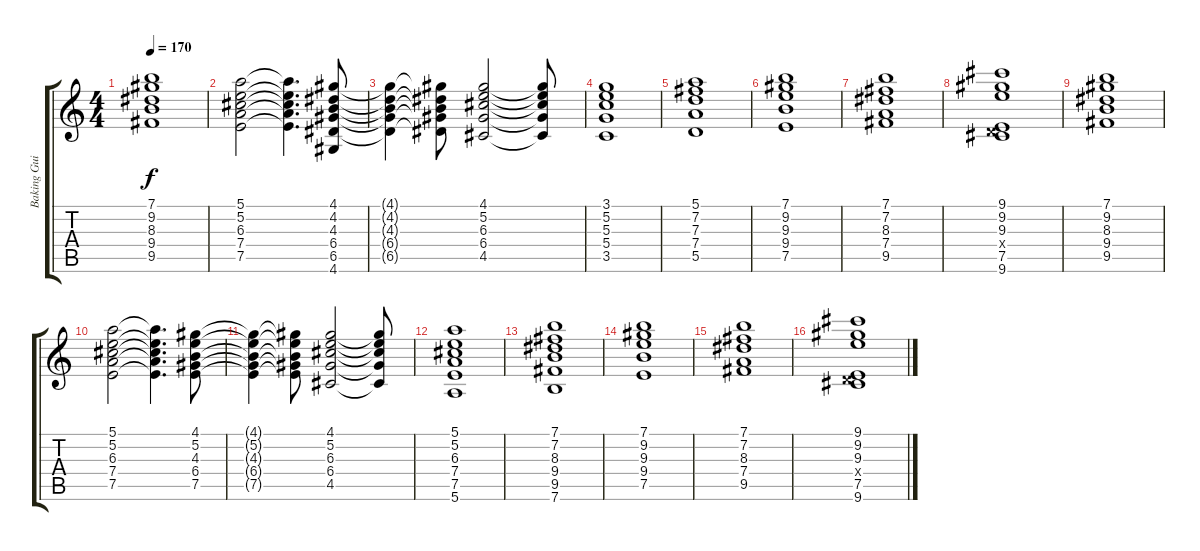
\track ("Baking Guitar" "Baking Gui") {instrument distortionguitar}
\staff {score tabs}
\tuning (E4 B3 G3 D3 A2 E2) {hide}
\ts (4 4)
\tempo 170
\clef g2
\ks c
(7.1 9.2 8.3 9.4 9.5).1{dy f} |
(5.1 5.2 6.3 7.4 7.5).2 (5.1{t} 5.2{t} 6.3{t} 7.4{t} 7.5{t}).4{d} (4.1 4.2 4.3 6.4 6.5 4.6).8 |
(4.1{t} 4.2{t} 4.3{t} 6.4{t} 6.5{t}).4 (4.1{t} 4.2{t} 4.3{t} 6.4{t} 6.5{t}).8 (4.1 5.2 6.3 6.4 4.5).2 (4.1{t} 5.2{t} 6.3{t} 6.4{t} 4.5{t}).8 |
(3.1 5.2 5.3 5.4 3.5).1 |
(5.1 7.2 7.3 7.4 5.5).1 |
(7.1 9.2 9.3 9.4 7.5).1 |
(7.1 7.2 8.3 7.4 9.5).1 |
(9.1 9.2 9.3 0.4{x} 7.5 9.6).1 |
(7.1 9.2 8.3 9.4 9.5).1 |
(5.1 5.2 6.3 7.4 7.5).2 (5.1{t} 5.2{t} 6.3{t} 7.4{t} 7.5{t}).4{d} (4.1 5.2 4.3 6.4 7.5).8 |
(4.1{t} 5.2{t} 4.3{t} 6.4{t} 7.5{t}).4 (4.1{t} 5.2{t} 4.3{t} 6.4{t} 7.5{t}).8 (4.1 5.2 6.3 6.4 4.5).2 (4.1{t} 5.2{t} 6.3{t} 6.4{t} 4.5{t}).8 |
(5.1 5.2 6.3 7.4 7.5 5.6).1 |
(7.1 7.2 8.3 9.4 9.5 7.6).1 |
(7.1 9.2 9.3 9.4 7.5).1 |
(7.1 7.2 8.3 7.4 9.5).1 |
(9.1 9.2 9.3 0.4{x} 7.5 9.6).1
